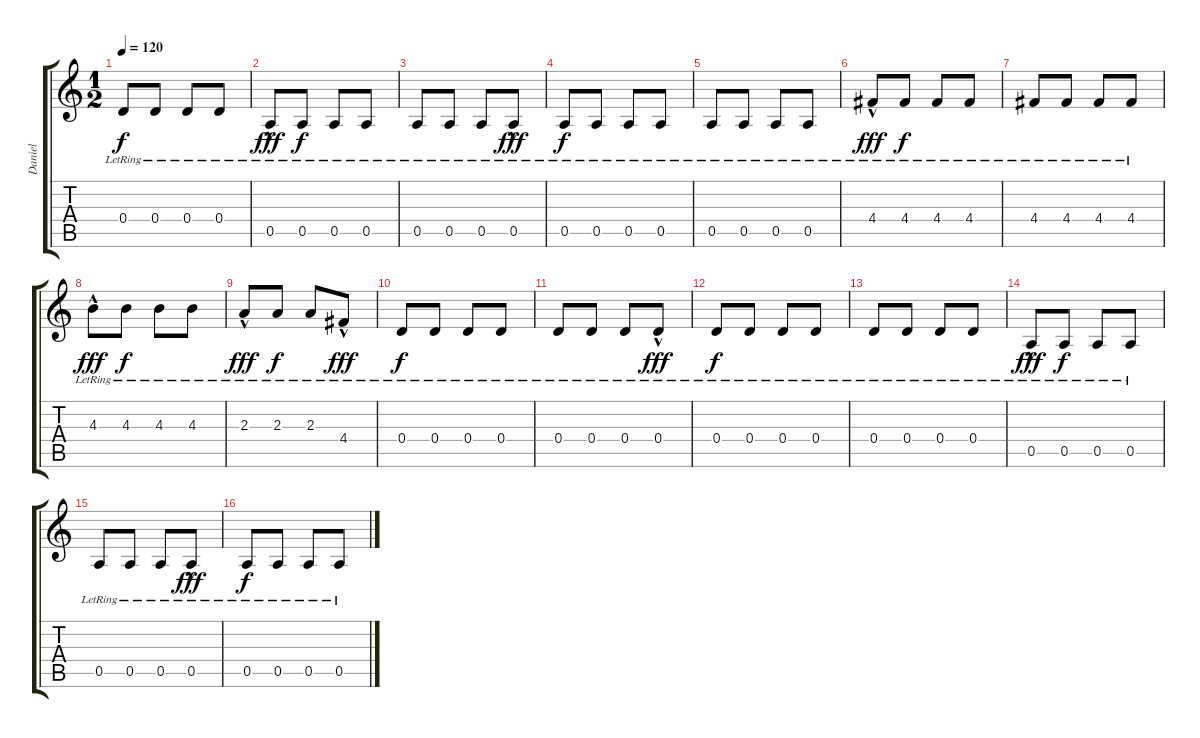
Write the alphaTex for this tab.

\track ("Daniel" "Daniel") {instrument overdrivenguitar}
\staff {score tabs}
\tuning (E4 B3 G3 D3 A2 E2) {hide}
\ts (1 2)
\tempo 120
\clef g2
\ks c
0.4{lr}.8{dy f} 0.4{lr}.8 0.4{lr}.8 0.4{lr}.8 |
0.5{hac lr}.8{dy fff} 0.5{lr}.8{dy f} 0.5{lr}.8 0.5{lr}.8 |
0.5{lr}.8 0.5{lr}.8 0.5{lr}.8 0.5{hac lr}.8{dy fff} |
0.5{lr}.8{dy f} 0.5{lr}.8 0.5{lr}.8 0.5{lr}.8 |
0.5{lr}.8 0.5{lr}.8 0.5{lr}.8 0.5{lr}.8 |
4.4{hac lr}.8{dy fff} 4.4{lr}.8{dy f} 4.4{lr}.8 4.4{lr}.8 |
4.4{lr}.8 4.4{lr}.8 4.4{lr}.8 4.4{lr}.8 |
4.3{hac lr}.8{dy fff} 4.3{lr}.8{dy f} 4.3{lr}.8 4.3{lr}.8 |
2.3{hac lr}.8{dy fff} 2.3{lr}.8{dy f} 2.3{lr}.8 4.4{hac lr}.8{dy fff} |
0.4{lr}.8{dy f} 0.4{lr}.8 0.4{lr}.8 0.4{lr}.8 |
0.4{lr}.8 0.4{lr}.8 0.4{lr}.8 0.4{hac lr}.8{dy fff} |
0.4{lr}.8{dy f} 0.4{lr}.8 0.4{lr}.8 0.4{lr}.8 |
0.4{lr}.8 0.4{lr}.8 0.4{lr}.8 0.4{lr}.8 |
0.5{hac lr}.8{dy fff} 0.5{lr}.8{dy f} 0.5{lr}.8 0.5{lr}.8 |
0.5{lr}.8 0.5{lr}.8 0.5{lr}.8 0.5{hac lr}.8{dy fff} |
0.5{lr}.8{dy f} 0.5{lr}.8 0.5{lr}.8 0.5{lr}.8
